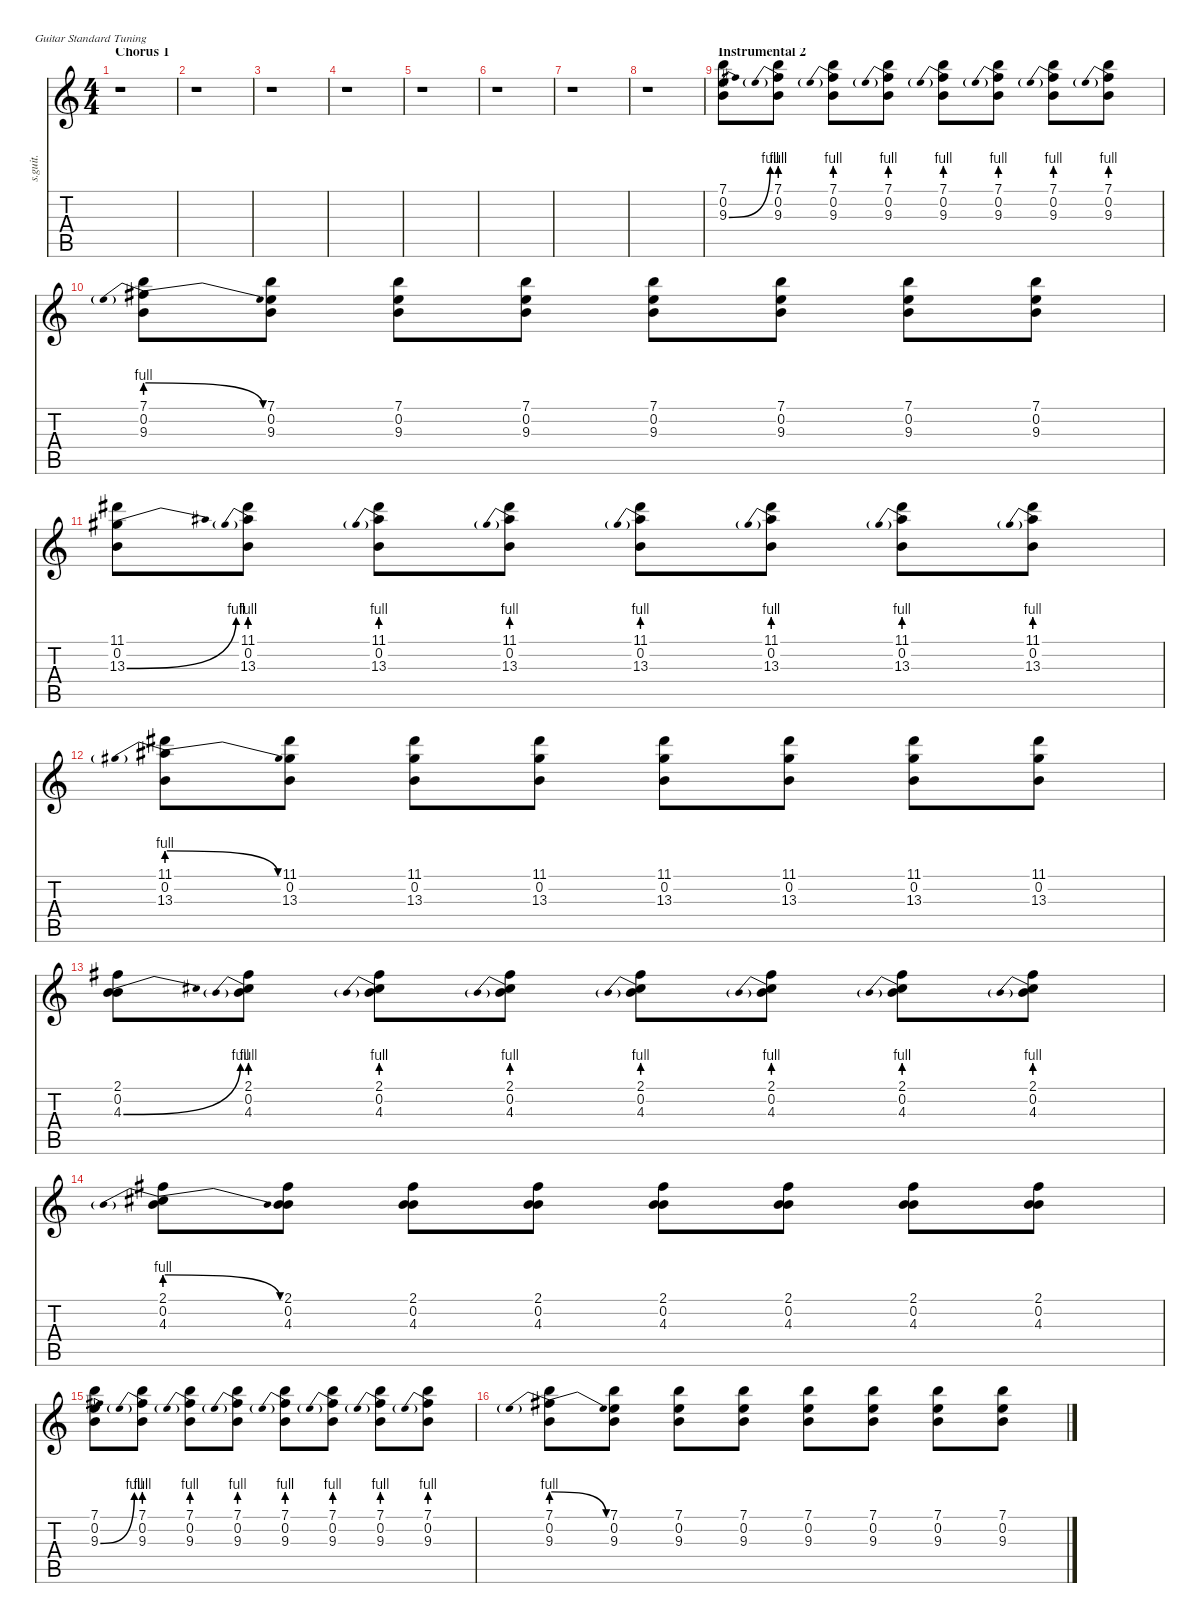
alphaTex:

\defaultSystemsLayout 4
\hideDynamics
\bracketExtendMode nobrackets
\track ("Jonny Buckland - Overdub" "s.guit.") {instrument overdrivenguitar}
\staff {score tabs}
\tuning (E4 B3 G3 D3 A2 E2)
\ts (4 4)
\section ("" "Chorus 1")
\tempo (87 hide)
\clef g2
\ks c
r.1{dy f} |
r.1 |
r.1 |
r.1 |
r.1 |
r.1 |
r.1 |
r.1 |
\section ("" "Instrumental 2")
(7.1 0.2 9.3{be (bend 0 0 60 4)}).8{lyrics (0 "") lyrics (1 "") lyrics (2 "") lyrics (3 "") lyrics (4 "")} (7.1 0.2 9.3{be (prebend 0 4 60 4)}).8{lyrics (0 "") lyrics (1 "") lyrics (2 "") lyrics (3 "") lyrics (4 "")} (7.1 0.2 9.3{be (prebend 0 4 60 4)}).8{lyrics (0 "") lyrics (1 "") lyrics (2 "") lyrics (3 "") lyrics (4 "")} (7.1 0.2 9.3{be (prebend 0 4 60 4)}).8{lyrics (0 "") lyrics (1 "") lyrics (2 "") lyrics (3 "") lyrics (4 "")} (7.1 0.2 9.3{be (prebend 0 4 60 4)}).8{lyrics (0 "") lyrics (1 "") lyrics (2 "") lyrics (3 "") lyrics (4 "")} (7.1 0.2 9.3{be (prebend 0 4 60 4)}).8{lyrics (0 "") lyrics (1 "") lyrics (2 "") lyrics (3 "") lyrics (4 "")} (7.1 0.2 9.3{be (prebend 0 4 60 4)}).8{lyrics (0 "") lyrics (1 "") lyrics (2 "") lyrics (3 "") lyrics (4 "")} (7.1 0.2 9.3{be (prebend 0 4 60 4)}).8{lyrics (0 "") lyrics (1 "") lyrics (2 "") lyrics (3 "") lyrics (4 "")} |
(7.1 0.2 9.3{be (prebendrelease 0 4 30 0)}).8{lyrics (0 "") lyrics (1 "") lyrics (2 "") lyrics (3 "") lyrics (4 "")} (7.1 0.2 9.3).8{lyrics (0 "") lyrics (1 "") lyrics (2 "") lyrics (3 "") lyrics (4 "")} (7.1 0.2 9.3).8{lyrics (0 "") lyrics (1 "") lyrics (2 "") lyrics (3 "") lyrics (4 "")} (7.1 0.2 9.3).8{lyrics (0 "") lyrics (1 "") lyrics (2 "") lyrics (3 "") lyrics (4 "")} (7.1 0.2 9.3).8{lyrics (0 "") lyrics (1 "") lyrics (2 "") lyrics (3 "") lyrics (4 "")} (7.1 0.2 9.3).8{lyrics (0 "") lyrics (1 "") lyrics (2 "") lyrics (3 "") lyrics (4 "")} (7.1 0.2 9.3).8{lyrics (0 "") lyrics (1 "") lyrics (2 "") lyrics (3 "") lyrics (4 "")} (7.1 0.2 9.3).8{lyrics (0 "") lyrics (1 "") lyrics (2 "") lyrics (3 "") lyrics (4 "")} |
(11.1{acc #} 0.2 13.3{be (bend 0 0 60 4) acc #}).8{lyrics (0 "") lyrics (1 "") lyrics (2 "") lyrics (3 "") lyrics (4 "")} (11.1{acc #} 0.2 13.3{be (prebend 0 4 60 4)}).8{lyrics (0 "") lyrics (1 "") lyrics (2 "") lyrics (3 "") lyrics (4 "")} (11.1{acc #} 0.2 13.3{be (prebend 0 4 60 4)}).8{lyrics (0 "") lyrics (1 "") lyrics (2 "") lyrics (3 "") lyrics (4 "")} (11.1{acc #} 0.2 13.3{be (prebend 0 4 60 4)}).8{lyrics (0 "") lyrics (1 "") lyrics (2 "") lyrics (3 "") lyrics (4 "")} (11.1{acc #} 0.2 13.3{be (prebend 0 4 60 4)}).8{lyrics (0 "") lyrics (1 "") lyrics (2 "") lyrics (3 "") lyrics (4 "")} (11.1{acc #} 0.2 13.3{be (prebend 0 4 60 4)}).8{lyrics (0 "") lyrics (1 "") lyrics (2 "") lyrics (3 "") lyrics (4 "")} (11.1{acc #} 0.2 13.3{be (prebend 0 4 60 4)}).8{lyrics (0 "") lyrics (1 "") lyrics (2 "") lyrics (3 "") lyrics (4 "")} (11.1{acc #} 0.2 13.3{be (prebend 0 4 60 4)}).8{lyrics (0 "") lyrics (1 "") lyrics (2 "") lyrics (3 "") lyrics (4 "")} |
(11.1{acc #} 0.2 13.3{be (prebendrelease 0 4 30 0)}).8{lyrics (0 "") lyrics (1 "") lyrics (2 "") lyrics (3 "") lyrics (4 "")} (11.1{acc #} 0.2 13.3{acc #}).8{lyrics (0 "") lyrics (1 "") lyrics (2 "") lyrics (3 "") lyrics (4 "")} (11.1{acc #} 0.2 13.3{acc #}).8{lyrics (0 "") lyrics (1 "") lyrics (2 "") lyrics (3 "") lyrics (4 "")} (11.1{acc #} 0.2 13.3{acc #}).8{lyrics (0 "") lyrics (1 "") lyrics (2 "") lyrics (3 "") lyrics (4 "")} (11.1{acc #} 0.2 13.3{acc #}).8{lyrics (0 "") lyrics (1 "") lyrics (2 "") lyrics (3 "") lyrics (4 "")} (11.1{acc #} 0.2 13.3{acc #}).8{lyrics (0 "") lyrics (1 "") lyrics (2 "") lyrics (3 "") lyrics (4 "")} (11.1{acc #} 0.2 13.3{acc #}).8{lyrics (0 "") lyrics (1 "") lyrics (2 "") lyrics (3 "") lyrics (4 "")} (11.1{acc #} 0.2 13.3{acc #}).8{lyrics (0 "") lyrics (1 "") lyrics (2 "") lyrics (3 "") lyrics (4 "")} |
(2.1{acc #} 0.2 4.3{be (bend 0 0 60 4)}).8{lyrics (0 "") lyrics (1 "") lyrics (2 "") lyrics (3 "") lyrics (4 "")} (2.1{acc #} 0.2 4.3{be (prebend 0 4 60 4)}).8{lyrics (0 "") lyrics (1 "") lyrics (2 "") lyrics (3 "") lyrics (4 "")} (2.1{acc #} 0.2 4.3{be (prebend 0 4 60 4)}).8{lyrics (0 "") lyrics (1 "") lyrics (2 "") lyrics (3 "") lyrics (4 "")} (2.1{acc #} 0.2 4.3{be (prebend 0 4 60 4)}).8{lyrics (0 "") lyrics (1 "") lyrics (2 "") lyrics (3 "") lyrics (4 "")} (2.1{acc #} 0.2 4.3{be (prebend 0 4 60 4)}).8{lyrics (0 "") lyrics (1 "") lyrics (2 "") lyrics (3 "") lyrics (4 "")} (2.1{acc #} 0.2 4.3{be (prebend 0 4 60 4)}).8{lyrics (0 "") lyrics (1 "") lyrics (2 "") lyrics (3 "") lyrics (4 "")} (2.1{acc #} 0.2 4.3{be (prebend 0 4 60 4)}).8{lyrics (0 "") lyrics (1 "") lyrics (2 "") lyrics (3 "") lyrics (4 "")} (2.1{acc #} 0.2 4.3{be (prebend 0 4 60 4)}).8{lyrics (0 "") lyrics (1 "") lyrics (2 "") lyrics (3 "") lyrics (4 "")} |
(2.1{acc #} 0.2 4.3{be (prebendrelease 0 4 30 0)}).8{lyrics (0 "") lyrics (1 "") lyrics (2 "") lyrics (3 "") lyrics (4 "")} (2.1{acc #} 0.2 4.3).8{lyrics (0 "") lyrics (1 "") lyrics (2 "") lyrics (3 "") lyrics (4 "")} (2.1{acc #} 0.2 4.3).8{lyrics (0 "") lyrics (1 "") lyrics (2 "") lyrics (3 "") lyrics (4 "")} (2.1{acc #} 0.2 4.3).8{lyrics (0 "") lyrics (1 "") lyrics (2 "") lyrics (3 "") lyrics (4 "")} (2.1{acc #} 0.2 4.3).8{lyrics (0 "") lyrics (1 "") lyrics (2 "") lyrics (3 "") lyrics (4 "")} (2.1{acc #} 0.2 4.3).8{lyrics (0 "") lyrics (1 "") lyrics (2 "") lyrics (3 "") lyrics (4 "")} (2.1{acc #} 0.2 4.3).8{lyrics (0 "") lyrics (1 "") lyrics (2 "") lyrics (3 "") lyrics (4 "")} (2.1{acc #} 0.2 4.3).8{lyrics (0 "") lyrics (1 "") lyrics (2 "") lyrics (3 "") lyrics (4 "")} |
(7.1 0.2 9.3{be (bend 0 0 60 4)}).8{lyrics (0 "") lyrics (1 "") lyrics (2 "") lyrics (3 "") lyrics (4 "")} (7.1 0.2 9.3{be (prebend 0 4 60 4)}).8{lyrics (0 "") lyrics (1 "") lyrics (2 "") lyrics (3 "") lyrics (4 "")} (7.1 0.2 9.3{be (prebend 0 4 60 4)}).8{lyrics (0 "") lyrics (1 "") lyrics (2 "") lyrics (3 "") lyrics (4 "")} (7.1 0.2 9.3{be (prebend 0 4 60 4)}).8{lyrics (0 "") lyrics (1 "") lyrics (2 "") lyrics (3 "") lyrics (4 "")} (7.1 0.2 9.3{be (prebend 0 4 60 4)}).8{lyrics (0 "") lyrics (1 "") lyrics (2 "") lyrics (3 "") lyrics (4 "")} (7.1 0.2 9.3{be (prebend 0 4 60 4)}).8{lyrics (0 "") lyrics (1 "") lyrics (2 "") lyrics (3 "") lyrics (4 "")} (7.1 0.2 9.3{be (prebend 0 4 60 4)}).8{lyrics (0 "") lyrics (1 "") lyrics (2 "") lyrics (3 "") lyrics (4 "")} (7.1 0.2 9.3{be (prebend 0 4 60 4)}).8{lyrics (0 "") lyrics (1 "") lyrics (2 "") lyrics (3 "") lyrics (4 "")} |
(7.1 0.2 9.3{be (prebendrelease 0 4 30 0)}).8{lyrics (0 "") lyrics (1 "") lyrics (2 "") lyrics (3 "") lyrics (4 "")} (7.1 0.2 9.3).8{lyrics (0 "") lyrics (1 "") lyrics (2 "") lyrics (3 "") lyrics (4 "")} (7.1 0.2 9.3).8{lyrics (0 "") lyrics (1 "") lyrics (2 "") lyrics (3 "") lyrics (4 "")} (7.1 0.2 9.3).8{lyrics (0 "") lyrics (1 "") lyrics (2 "") lyrics (3 "") lyrics (4 "")} (7.1 0.2 9.3).8{lyrics (0 "") lyrics (1 "") lyrics (2 "") lyrics (3 "") lyrics (4 "")} (7.1 0.2 9.3).8{lyrics (0 "") lyrics (1 "") lyrics (2 "") lyrics (3 "") lyrics (4 "")} (7.1 0.2 9.3).8{lyrics (0 "") lyrics (1 "") lyrics (2 "") lyrics (3 "") lyrics (4 "")} (7.1 0.2 9.3).8{lyrics (0 "") lyrics (1 "") lyrics (2 "") lyrics (3 "") lyrics (4 "")}
